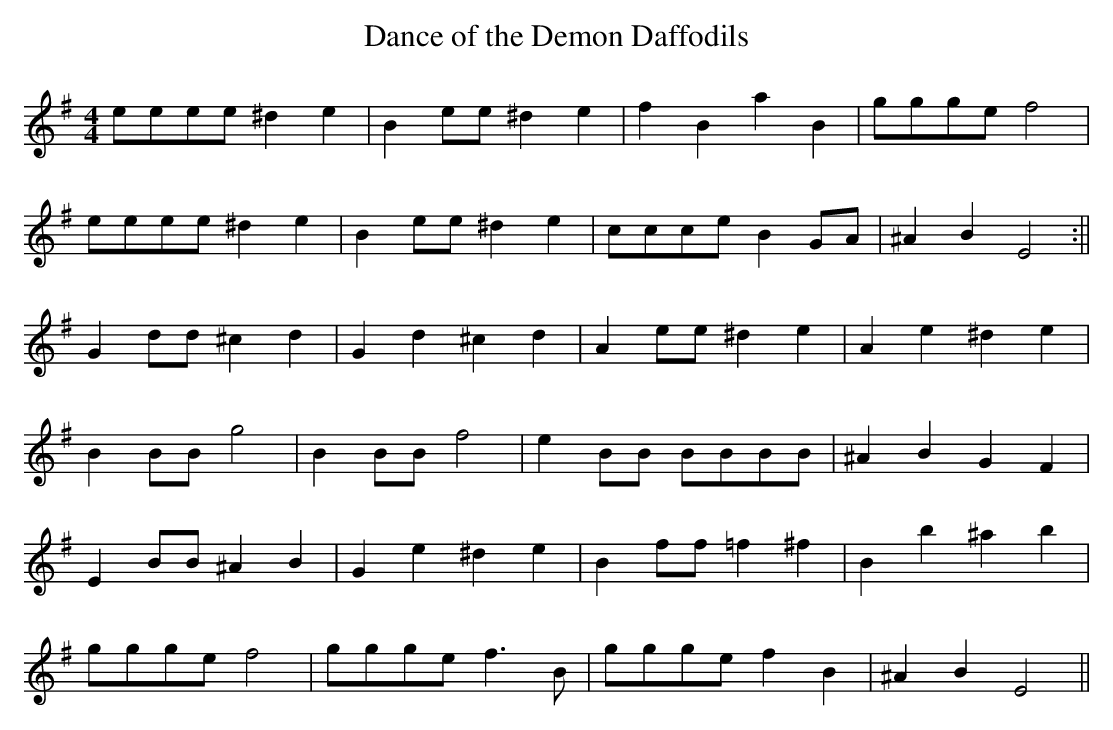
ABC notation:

X:1
T:Dance of the Demon Daffodils
M:4/4
L:1/8
K:Emin
eeee ^d2 e2|B2 ee ^d2 e2|f2 B2 a2 B2|ggge f4|
eeee ^d2 e2|B2 ee ^d2 e2|ccce B2 GA|^A2 B2 E4:||
G2 dd ^c2 d2|G2 d2 ^c2 d2|A2 ee ^d2 e2|A2 e2 ^d2 e2|
B2 BB g4|B2 BB f4|e2 BB BBBB|^A2 B2 G2 F2|
E2 BB ^A2 B2|G2 e2 ^d2 e2|B2 ff=f2 ^f2|B2 b2 ^a2 b2|
ggge f4|ggge f3 B|ggge f2 B2|^A2 B2 E4||
